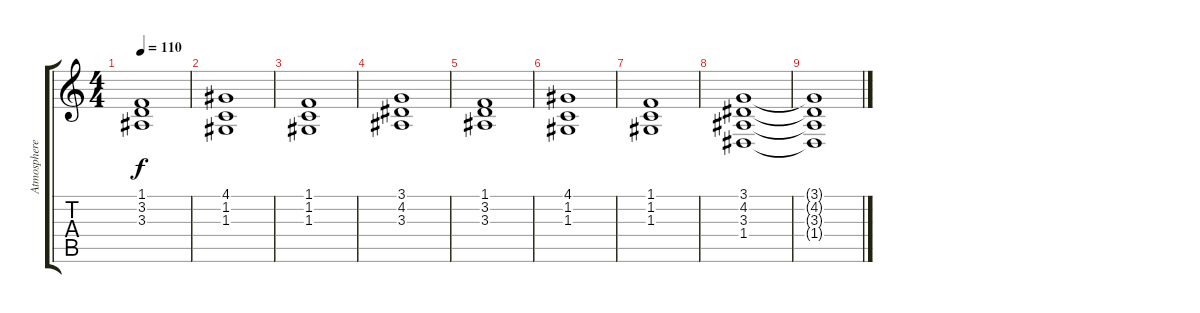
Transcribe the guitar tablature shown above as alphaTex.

\track ("Atmosphere" "Atmosphere") {instrument fx4atmosphere}
\staff {score tabs}
\tuning (E4 B3 G3 D3 A2 E2) {hide}
\ts (4 4)
\tempo 110
\clef g2
\ks c
(1.1 3.2 3.3).1{dy f} |
(4.1 1.2 1.3).1 |
(1.1 1.2 1.3).1 |
(3.1 4.2 3.3).1 |
(1.1 3.2 3.3).1 |
(4.1 1.2 1.3).1 |
(1.1 1.2 1.3).1 |
(3.1 4.2 3.3 1.4).1 |
(3.1{t} 4.2{t} 3.3{t} 1.4{t}).1
